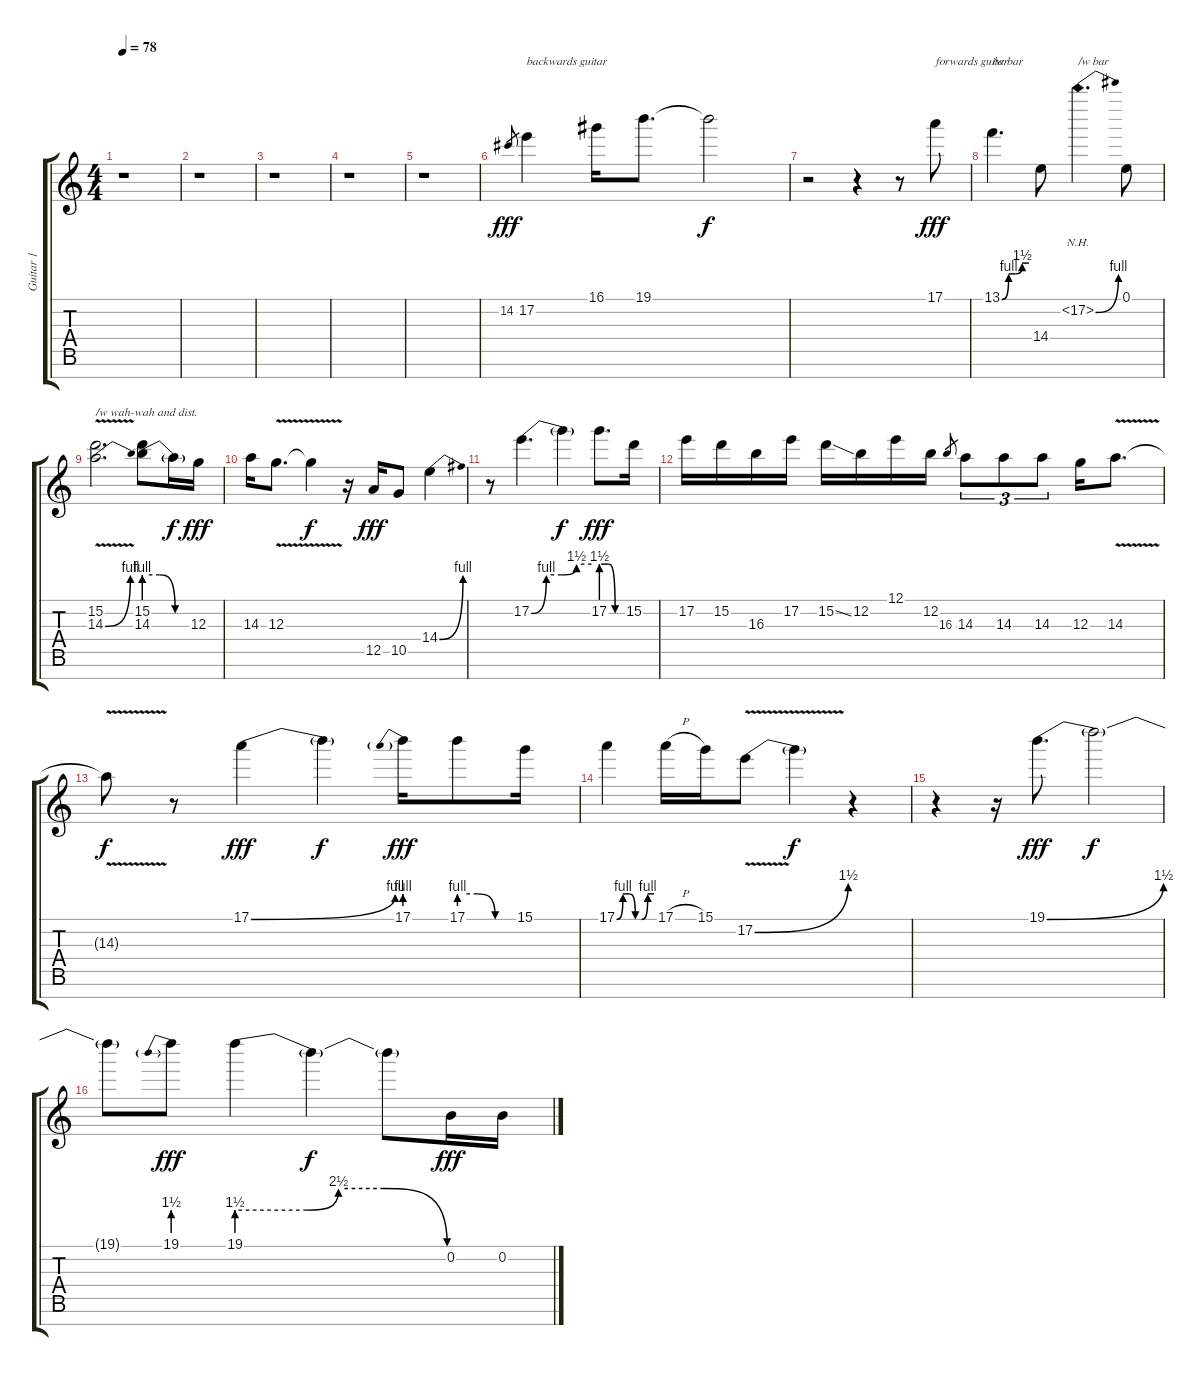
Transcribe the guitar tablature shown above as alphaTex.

\track ("Guitar 1" "Guitar 1") {instrument distortionguitar}
\staff {score tabs}
\tuning (E4 B3 G3 D3 A2 E2 B1) {hide}
\ts (4 4)
\tempo 78
\clef g2
\ks c
r.1{dy fff} |
r.1 |
r.1 |
r.1 |
r.1 |
14.2.8{gr} 17.2.4{txt "backwards guitar" volume 13 instrument distortionguitar} 16.1.16 19.1.8{d} 19.1{t}.2{dy f} |
r.2 r.4 r.8 17.1.8{txt "forwards guitar" dy fff volume 16} |
13.1{be (custom 0 0 15 4 30 4 45 6 60 6)}.4{d txt "/w bar"} 14.4.8 17.2{be (bend 0 0 60 4) nh}.4{d txt "/w bar"} 0.1.8 |
(15.2{v} 14.3{be (bend 0 0 60 4) v}).2{d txt "/w wah-wah and dist." volume 16 instrument distortionguitar} (15.2 14.3{be (custom 0 4 20 4 40 0 60 0)}).8 14.3{t}.16{dy f} 12.3.16{dy fff} |
14.3.16 12.3{v}.8{d} 12.3{t}.4{dy f} r.16 12.5.16{dy fff} 10.5.8 14.4{be (bend 0 0 60 4)}.4 |
r.8 17.2{be (custom 0 0 15 4 30 4 45 6 60 6)}.4{d} 17.2{t}.4{dy f} 17.2{be (custom 0 6 20 6 40 0 60 0)}.8{d dy fff} 15.2.16 |
17.2.16 15.2.16 16.3.16 17.2.16 15.2{ss}.16 12.2.16 12.1.16 12.2.16 16.3.8{gr} 14.3.8{tu (3 2)} 14.3.8{tu (3 2)} 14.3.8{tu (3 2)} 12.3.16 14.3{v}.8{d} |
14.3{t}.8{dy f} r.8 17.1{be (bend 0 0 60 4)}.4{dy fff} 17.1{t}.4{dy f} 17.1{be (prebend 0 4 60 4)}.16{dy fff} 17.1{be (custom 0 4 20 4 40 0 60 0)}.8 15.1.16 |
17.1{be (custom 0 0 10 4 20 4 30 0 40 0 50 4 60 4)}.4 17.1{h}.16 15.1.16 17.2{be (bend 0 0 60 6) v}.8 17.2{t}.4{dy f} r.4 |
r.4 r.16 19.1{be (bend 0 0 60 6)}.8{d dy fff} 19.1{t}.2{dy f} |
19.1{t}.8 19.1{be (prebend 0 6 60 6)}.8{dy fff} 19.1{be (custom 0 6 20 6 29 10 42 10 60 0)}.4 19.1{t}.4{dy f} 19.1{t}.8 0.2.16{dy fff} 0.2.16
